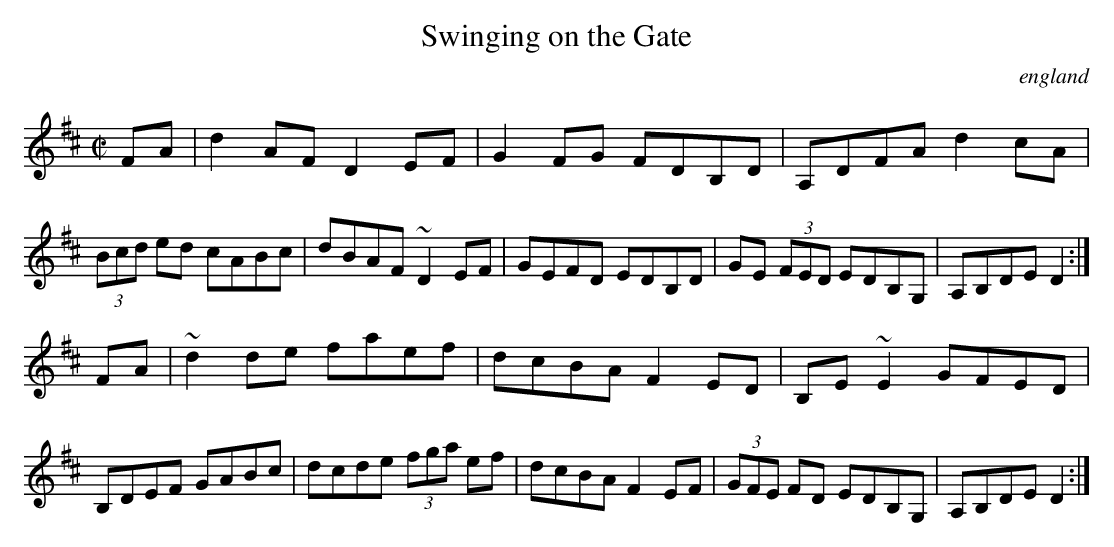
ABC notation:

X:1
T:Swinging on the Gate
O:england
M:C|
E:7
K:D
FA|d2AF D2 EF|G2FG FDB,D|A,DFA d2 cA|(3Bcd ed cABc|dBAF~D2 EF|GEFD EDB,D|GE (3FED EDB,G,|A,B,DE D2:|
FA|~d2 de faef|dcBA F2 ED|B,E ~E2 GFED|B,DEF GABc|dcde (3fga ef|dcBA F2 EF|(3GFE FD EDB,G,|A,B,DE D2:|
